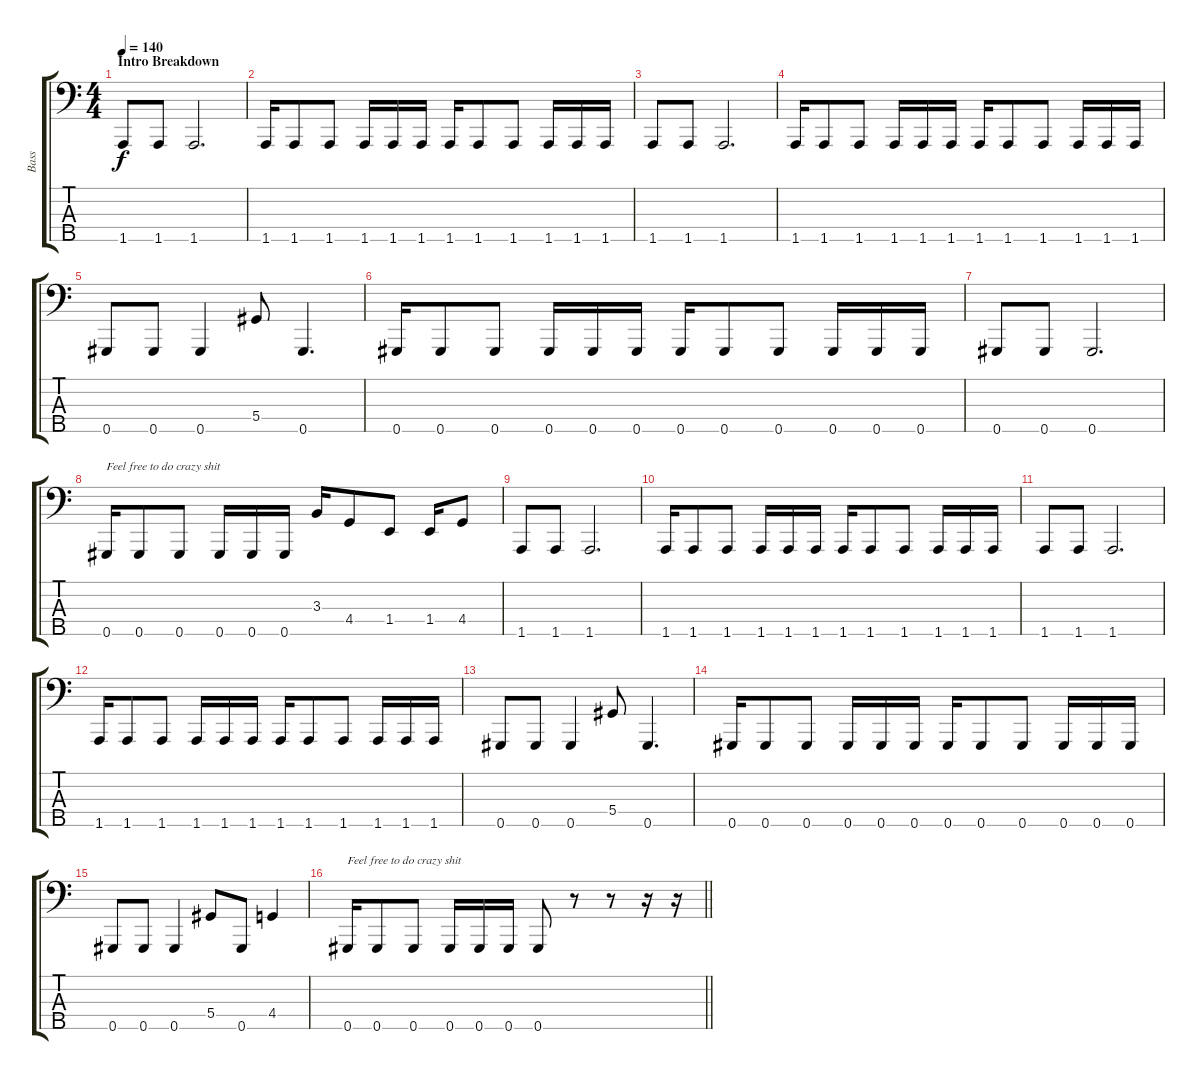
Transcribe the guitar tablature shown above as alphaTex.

\track ("Bass" "Bass") {instrument electricbasspick}
\staff {score tabs}
\tuning (Gb2 Db2 Ab1 Eb1 Ab0) {hide}
\ts (4 4)
\section ("" "Intro Breakdown")
\tempo 140
\clef f4
\ks c
1.5.8{dy f} 1.5.8 1.5.2{d} |
1.5.16 1.5.8 1.5.8 1.5.16 1.5.16 1.5.16 1.5.16 1.5.8 1.5.8 1.5.16 1.5.16 1.5.16 |
1.5.8 1.5.8 1.5.2{d} |
1.5.16 1.5.8 1.5.8 1.5.16 1.5.16 1.5.16 1.5.16 1.5.8 1.5.8 1.5.16 1.5.16 1.5.16 |
0.5.8 0.5.8 0.5.4 5.4.8 0.5.4{d} |
0.5.16 0.5.8 0.5.8 0.5.16 0.5.16 0.5.16 0.5.16 0.5.8 0.5.8 0.5.16 0.5.16 0.5.16 |
0.5.8 0.5.8 0.5.2{d} |
0.5.16{txt "Feel free to do crazy shit"} 0.5.8 0.5.8 0.5.16 0.5.16 0.5.16 3.3.16 4.4.8 1.4.8 1.4.16 4.4.8 |
1.5.8 1.5.8 1.5.2{d} |
1.5.16 1.5.8 1.5.8 1.5.16 1.5.16 1.5.16 1.5.16 1.5.8 1.5.8 1.5.16 1.5.16 1.5.16 |
1.5.8 1.5.8 1.5.2{d} |
1.5.16 1.5.8 1.5.8 1.5.16 1.5.16 1.5.16 1.5.16 1.5.8 1.5.8 1.5.16 1.5.16 1.5.16 |
0.5.8 0.5.8 0.5.4 5.4.8 0.5.4{d} |
0.5.16 0.5.8 0.5.8 0.5.16 0.5.16 0.5.16 0.5.16 0.5.8 0.5.8 0.5.16 0.5.16 0.5.16 |
0.5.8 0.5.8 0.5.4 5.4.8 0.5.8 4.4.4 |
\barLineRight lightlight
0.5.16{txt "Feel free to do crazy shit"} 0.5.8 0.5.8 0.5.16 0.5.16 0.5.16 0.5.8 r.8 r.8 r.16 r.16
